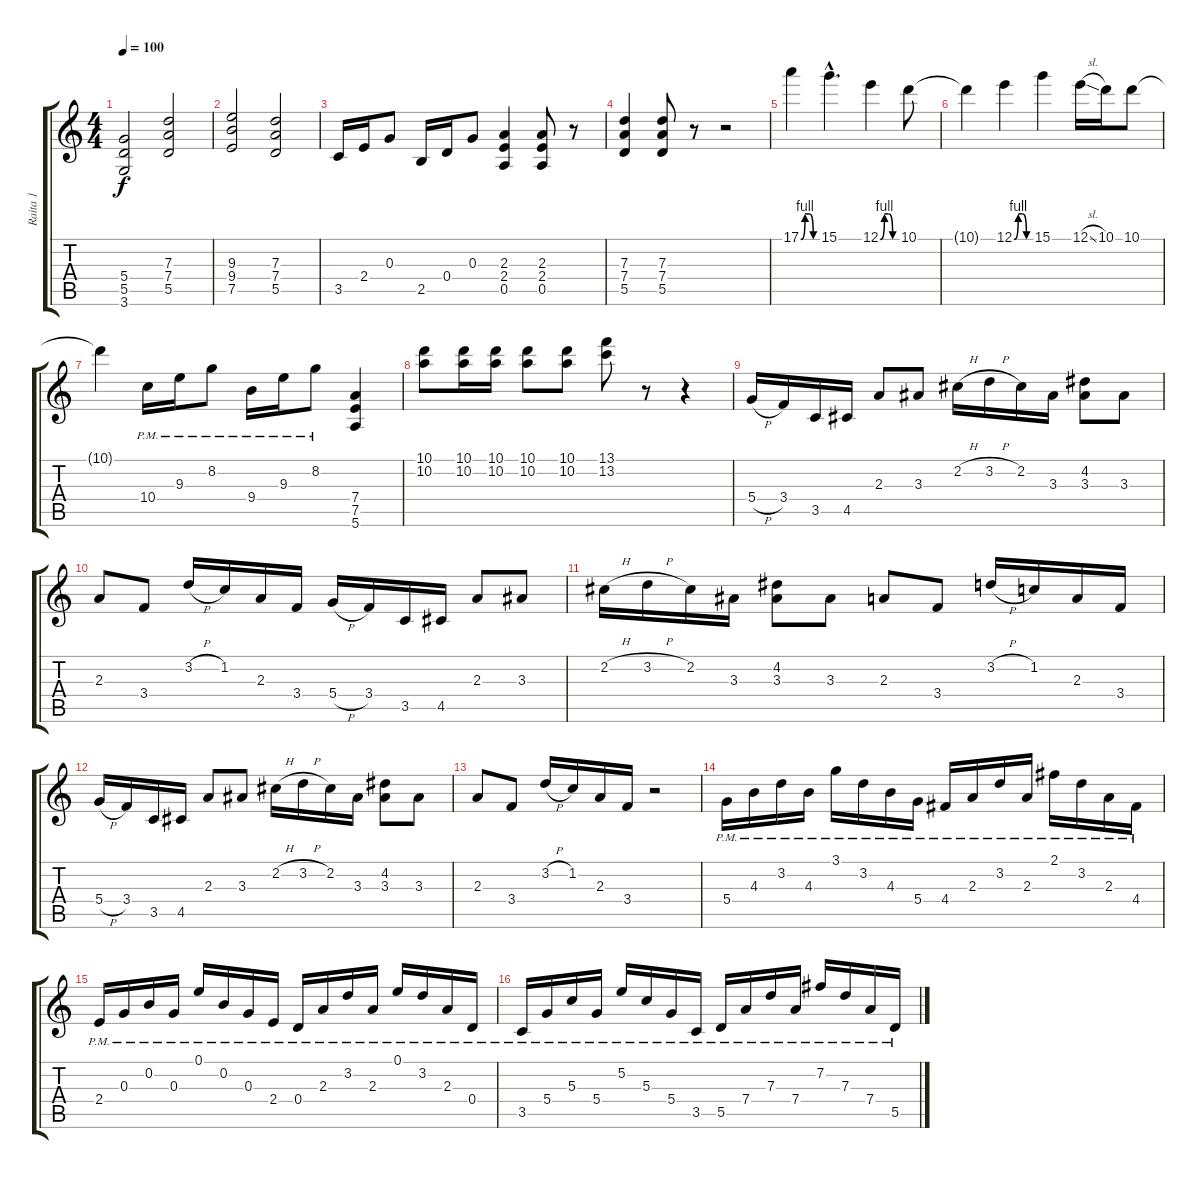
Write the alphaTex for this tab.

\track ("Raita 1" "Raita 1") {instrument distortionguitar}
\staff {score tabs}
\tuning (E4 B3 G3 D3 A2 E2) {hide}
\ts (4 4)
\tempo 100
\clef g2
\ks c
(5.4 5.5 3.6).2{dy f} (7.3 7.4 5.5).2 |
(9.3 9.4 7.5).2 (7.3 7.4 5.5).2 |
3.5.16 2.4.16 0.3.8 2.5.16 0.4.16 0.3.8 (2.3 2.4 0.5).4 (2.3 2.4 0.5).8 r.8 |
(7.3 7.4 5.5).4 (7.3 7.4 5.5).8 r.8 r.2 |
17.1{be (custom 0 0 15 4 30 4 45 0 60 0)}.4 15.1{hac}.4{d} 12.1{be (custom 0 0 15 4 30 4 45 0 60 0)}.4 10.1.8 |
10.1{t}.4 12.1{be (custom 0 0 15 4 30 4 45 0 60 0)}.4 15.1.4 12.1{sl}.16 10.1.16 10.1.8 |
10.1{t}.4 10.4{pm}.16 9.3{pm}.16 8.2{pm}.8 9.4{pm}.16 9.3{pm}.16 8.2{pm}.8 (7.4 7.5 5.6).4 |
(10.1 10.2).8 (10.1 10.2).16 (10.1 10.2).16 (10.1 10.2).8 (10.1 10.2).8 (13.1 13.2).8 r.8 r.4 |
5.4{h}.16 3.4.16 3.5.16 4.5.16 2.3.8 3.3.8 2.2{h}.16 3.2{h}.16 2.2.16 3.3.16 (4.2 3.3).8 3.3.8 |
2.3.8 3.4.8 3.2{h}.16 1.2.16 2.3.16 3.4.16 5.4{h}.16 3.4.16 3.5.16 4.5.16 2.3.8 3.3.8 |
2.2{h}.16 3.2{h}.16 2.2.16 3.3.16 (4.2 3.3).8 3.3.8 2.3.8 3.4.8 3.2{h}.16 1.2.16 2.3.16 3.4.16 |
5.4{h}.16 3.4.16 3.5.16 4.5.16 2.3.8 3.3.8 2.2{h}.16 3.2{h}.16 2.2.16 3.3.16 (4.2 3.3).8 3.3.8 |
2.3.8 3.4.8 3.2{h}.16 1.2.16 2.3.16 3.4.16 r.2 |
5.4{pm}.16 4.3{pm}.16 3.2{pm}.16 4.3{pm}.16 3.1{pm}.16 3.2{pm}.16 4.3{pm}.16 5.4{pm}.16 4.4{pm}.16 2.3{pm}.16 3.2{pm}.16 2.3{pm}.16 2.1{pm}.16 3.2{pm}.16 2.3{pm}.16 4.4{pm}.16 |
2.4{pm}.16 0.3{pm}.16 0.2{pm}.16 0.3{pm}.16 0.1{pm}.16 0.2{pm}.16 0.3{pm}.16 2.4{pm}.16 0.4{pm}.16 2.3{pm}.16 3.2{pm}.16 2.3{pm}.16 0.1{pm}.16 3.2{pm}.16 2.3{pm}.16 0.4{pm}.16 |
3.5{pm}.16 5.4{pm}.16 5.3{pm}.16 5.4{pm}.16 5.2{pm}.16 5.3{pm}.16 5.4{pm}.16 3.5{pm}.16 5.5{pm}.16 7.4{pm}.16 7.3{pm}.16 7.4{pm}.16 7.2{pm}.16 7.3{pm}.16 7.4{pm}.16 5.5{pm}.16
